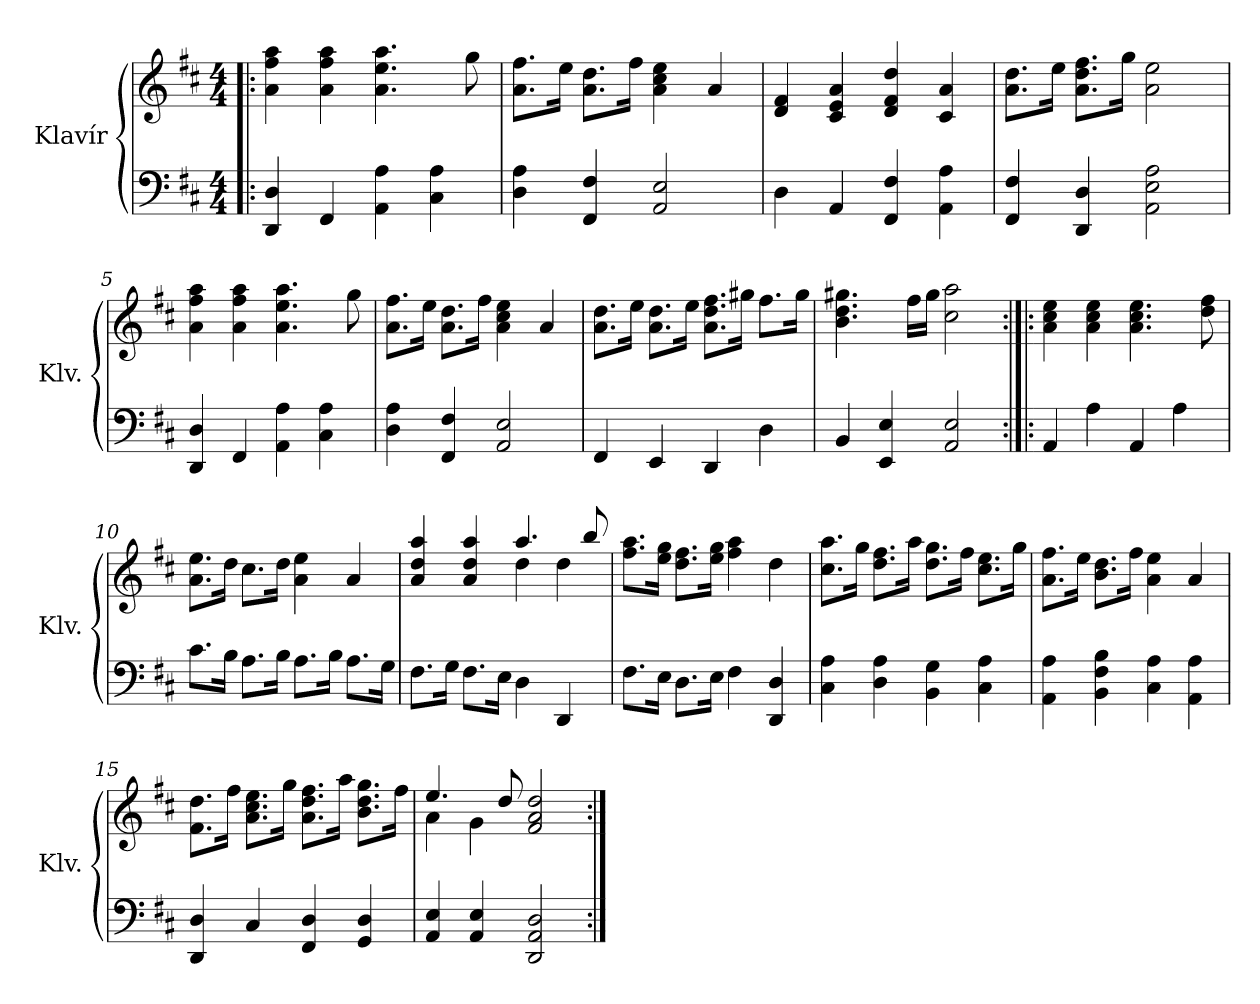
**kern	**kern
*part1	*part1
*staff2	*staff1
*I"Klavír	*
*I'Klv.	*
*clefF4	*clefG2
*k[f#c#]	*k[f#c#]
*M4/4	*M4/4
=1!|:	=1!|:
4DD/ 4D/	4a\ 4ff#\ 4aa\
4FF#/	4a\ 4ff#\ 4aa\
4AA\ 4A\	4.a\ 4.ee\ 4.aa\
4C#\ 4A\	.
.	8gg\
=2	=2
4D\ 4A\	8.a\ 8.ff#\L
.	16ee\Jk
4FF#/ 4F#/	8.a\ 8.dd\L
.	16ff#\Jk
2AA/ 2E/	4a\ 4cc#\ 4ee\
.	4a/
=3	=3
4D\	4d/ 4f#/
4AA/	4c#/ 4e/ 4a/
4FF#/ 4F#/	4d/ 4f#/ 4dd/
4AA\ 4A\	4c#/ 4a/
=4	=4
4FF#/ 4F#/	8.a\ 8.dd\L
.	16ee\Jk
4DD/ 4D/	8.a\ 8.dd\ 8.ff#\L
.	16gg\Jk
2AA\ 2E\ 2A\	2a\ 2ee\
!!LO:LB:g=z
=5	=5
4DD/ 4D/	4a\ 4ff#\ 4aa\
4FF#/	4a\ 4ff#\ 4aa\
4AA\ 4A\	4.a\ 4.ee\ 4.aa\
4C#\ 4A\	.
.	8gg\
=6	=6
4D\ 4A\	8.a\ 8.ff#\L
.	16ee\Jk
4FF#/ 4F#/	8.a\ 8.dd\L
.	16ff#\Jk
2AA/ 2E/	4a\ 4cc#\ 4ee\
.	4a/
=7	=7
4FF#/	8.a\ 8.dd\L
.	16ee\Jk
4EE/	8.a\ 8.dd\L
.	16ee\Jk
4DD/	8.a\ 8.dd\ 8.ff#\L
.	16gg#X\Jk
4D\	8.ff#\L
.	16gg#\Jk
=8	=8
4BB/	4.b\ 4.dd\ 4.gg#X\
4EE/ 4E/	.
.	16ff#\LL
.	16gg#\JJ
2AA/ 2E/	2cc#\ 2aa\
!!LO:LB:g=z
=9:|!|:	=9:|!|:
4AA/	4a\ 4cc#\ 4ee\
4A\	4a\ 4cc#\ 4ee\
4AA/	4.a\ 4.cc#\ 4.ee\
4A\	.
.	8dd\ 8ff#\
=10	=10
8.c#\L	8.a\ 8.ee\L
16B\Jk	16dd\Jk
8.A\L	8.cc#\L
16B\Jk	16dd\Jk
8.A\L	4a\ 4ee\
16B\Jk	.
8.A\L	4a/
16G\Jk	.
=11	=11
*	*^
8.F#\L	4a/ 4dd/ 4aa/	2ryy
16G\Jk	.	.
8.F#\L	4a/ 4dd/ 4aa/	.
16E\Jk	.	.
4D\	4.aa/	4dd\
4DD/	.	4dd\
.	8bb/	.
*	*v	*v
=12	=12
8.F#\L	8.ff#\ 8.aa\L
16E\Jk	16ee\ 16gg\Jk
8.D\L	8.dd\ 8.ff#\L
16E\Jk	16ee\ 16gg\Jk
4F#\	4ff#\ 4aa\
4DD/ 4D/	4dd\
!!LO:LB:g=z
=13	=13
4C#\ 4A\	8.cc#\ 8.aa\L
.	16gg\Jk
4D\ 4A\	8.dd\ 8.ff#\L
.	16aa\Jk
4BB\ 4G\	8.dd\ 8.gg\L
.	16ff#\Jk
4C#\ 4A\	8.cc#\ 8.ee\L
.	16gg\Jk
=14	=14
4AA\ 4A\	8.a\ 8.ff#\L
.	16ee\Jk
4BB\ 4F#\ 4B\	8.b\ 8.dd\L
.	16ff#\Jk
4C#\ 4A\	4a\ 4ee\
4AA\ 4A\	4a/
=15	=15
4DD/ 4D/	8.f#\ 8.dd\L
.	16ff#\Jk
4C#/	8.a\ 8.cc#\ 8.ee\L
.	16gg\Jk
4FF#/ 4D/	8.a\ 8.dd\ 8.ff#\L
.	16aa\Jk
4GG/ 4D/	8.b\ 8.dd\ 8.gg\L
.	16ff#\Jk
=16	=16
*	*^
4AA/ 4E/	4.ee/	4a\
4AA/ 4E/	.	4g\
.	8dd/	.
2DD/ 2AA/ 2D/	2f#/ 2a/ 2dd/	2ryy
*	*v	*v
=:|!	=:|!
*-	*-
